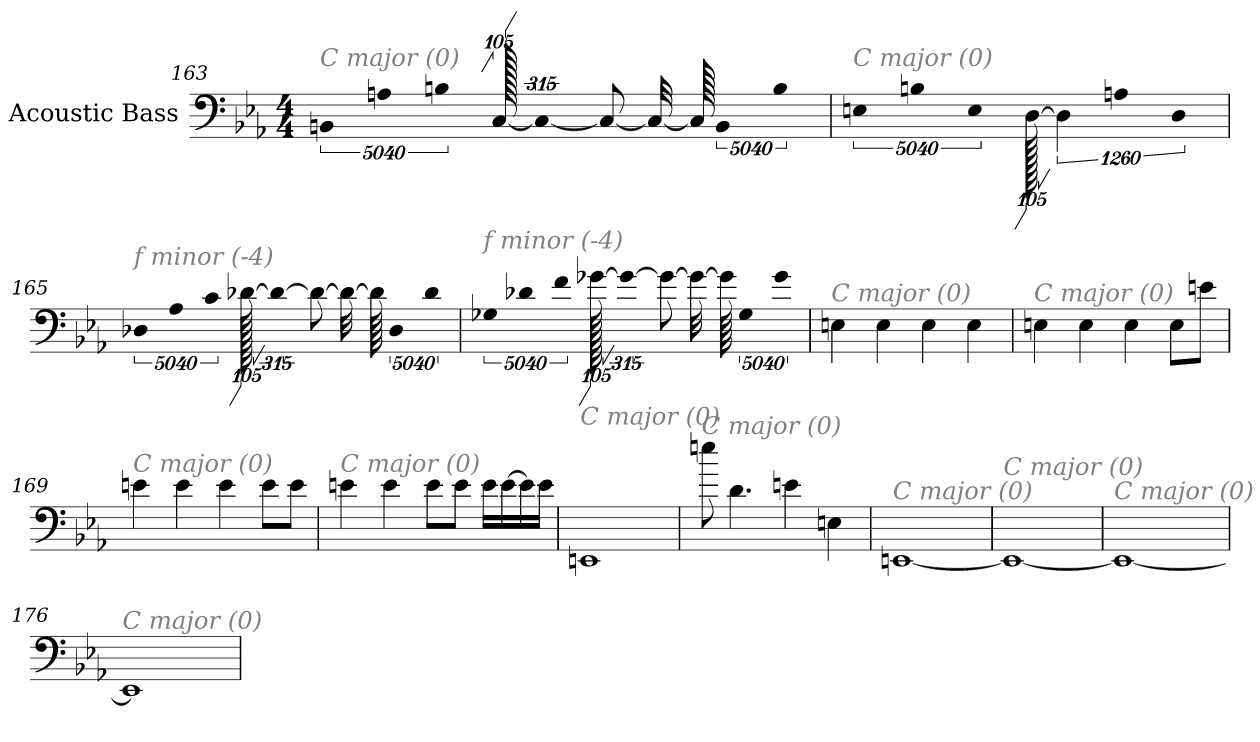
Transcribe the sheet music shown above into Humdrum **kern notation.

**kern
*part1
*staff1
*I"Acoustic Bass
*clefF4
*ITrd7c12
*k[b-e-a-]
*E-:
*M4/4
=163
!LO:TX:i:color=#808080:t=C major (0)
!LO:N:vis=4
20160%3347BBBn
!LO:N:vis=4
20160%3347AAn
!LO:N:vis=4
20160%3347BBn
[6720%13CC
40320CC_
8CC_
32CC_
128CC]
!LO:N:vis=4
20160%3347BBB
!LO:N:vis=4
20160%3347BB
=164
!LO:TX:i:color=#808080:t=C major (0)
!LO:N:vis=4
20160%3347EEn
!LO:N:vis=4
20160%3347BBn
!LO:N:vis=4
20160%3347EE
[6720%13DD
5040%827DD]
!LO:N:vis=4
20160%3347AAn
!LO:N:vis=4
20160%3347DD
=165
!LO:TX:i:color=#808080:t=f minor (-4)
!LO:N:vis=4
20160%3347DD-X
!LO:N:vis=4
20160%3347AA-
!LO:N:vis=4
20160%3347C
[6720%13D-X
40320D-_
8D-_
32D-_
128D-]
!LO:N:vis=4
20160%3347DD-
!LO:N:vis=4
20160%3347D-
=166
!LO:TX:i:color=#808080:t=f minor (-4)
!LO:N:vis=4
20160%3347GG-X
!LO:N:vis=4
20160%3347D-X
!LO:N:vis=4
20160%3347F
[6720%13G-X
40320G-_
8G-_
32G-_
128G-]
!LO:N:vis=4
20160%3347GG-
!LO:N:vis=4
20160%3347G-
=167
!LO:TX:i:color=#808080:t=C major (0)
4EEn
4EE
4EE
4EE
=168
!LO:TX:i:color=#808080:t=C major (0)
4EEn
4EE
4EE
8EEL
8EnJ
=169
!LO:TX:i:color=#808080:t=C major (0)
4En
4E
4E
8EL
8EJ
=170
!LO:TX:i:color=#808080:t=C major (0)
4En
4E
8EL
8EJ
16EL
[16E
16E]
16EJ
=171
!LO:TX:i:color=#808080:t=C major (0)
1EEEn
=172
!LO:TX:i:color=#808080:t=C major (0)
8en
4.D
4En
4EEn
=173
!LO:TX:i:color=#808080:t=C major (0)
[1EEEn
=174
!LO:TX:i:color=#808080:t=C major (0)
1EEEn_
=175
!LO:TX:i:color=#808080:t=C major (0)
1EEEn_
=176
!LO:TX:i:color=#808080:t=C major (0)
1EEEn]
=
*-
